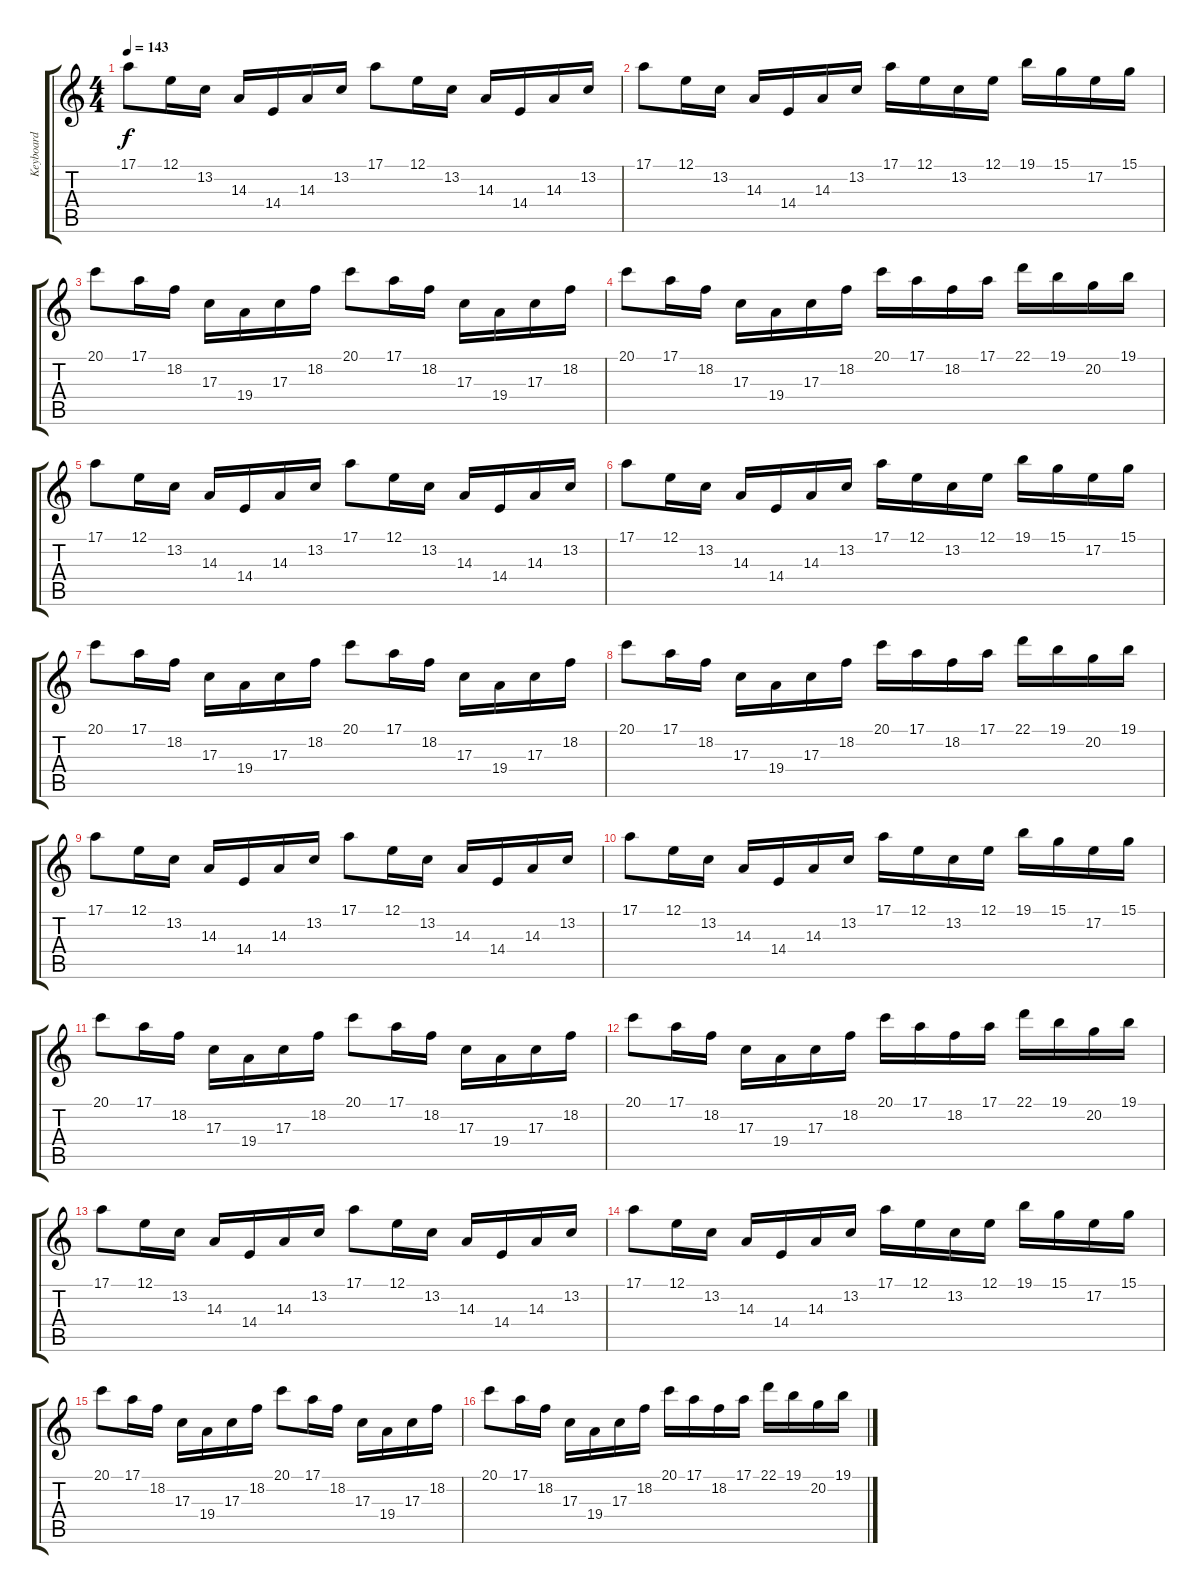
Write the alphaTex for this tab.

\track ("Keyboard" "Keyboard") {instrument synthbrass2}
\staff {score tabs}
\tuning (E4 B3 G3 D3 A2 E2) {hide}
\ts (4 4)
\tempo 143
\clef g2
\ks c
17.1.8{dy f} 12.1.16 13.2.16 14.3.16 14.4.16 14.3.16 13.2.16 17.1.8 12.1.16 13.2.16 14.3.16 14.4.16 14.3.16 13.2.16 |
17.1.8 12.1.16 13.2.16 14.3.16 14.4.16 14.3.16 13.2.16 17.1.16 12.1.16 13.2.16 12.1.16 19.1.16 15.1.16 17.2.16 15.1.16 |
20.1.8 17.1.16 18.2.16 17.3.16 19.4.16 17.3.16 18.2.16 20.1.8 17.1.16 18.2.16 17.3.16 19.4.16 17.3.16 18.2.16 |
20.1.8 17.1.16 18.2.16 17.3.16 19.4.16 17.3.16 18.2.16 20.1.16 17.1.16 18.2.16 17.1.16 22.1.16 19.1.16 20.2.16 19.1.16 |
17.1.8 12.1.16 13.2.16 14.3.16 14.4.16 14.3.16 13.2.16 17.1.8 12.1.16 13.2.16 14.3.16 14.4.16 14.3.16 13.2.16 |
17.1.8 12.1.16 13.2.16 14.3.16 14.4.16 14.3.16 13.2.16 17.1.16 12.1.16 13.2.16 12.1.16 19.1.16 15.1.16 17.2.16 15.1.16 |
20.1.8 17.1.16 18.2.16 17.3.16 19.4.16 17.3.16 18.2.16 20.1.8 17.1.16 18.2.16 17.3.16 19.4.16 17.3.16 18.2.16 |
20.1.8 17.1.16 18.2.16 17.3.16 19.4.16 17.3.16 18.2.16 20.1.16 17.1.16 18.2.16 17.1.16 22.1.16 19.1.16 20.2.16 19.1.16 |
17.1.8 12.1.16 13.2.16 14.3.16 14.4.16 14.3.16 13.2.16 17.1.8 12.1.16 13.2.16 14.3.16 14.4.16 14.3.16 13.2.16 |
17.1.8 12.1.16 13.2.16 14.3.16 14.4.16 14.3.16 13.2.16 17.1.16 12.1.16 13.2.16 12.1.16 19.1.16 15.1.16 17.2.16 15.1.16 |
20.1.8 17.1.16 18.2.16 17.3.16 19.4.16 17.3.16 18.2.16 20.1.8 17.1.16 18.2.16 17.3.16 19.4.16 17.3.16 18.2.16 |
20.1.8 17.1.16 18.2.16 17.3.16 19.4.16 17.3.16 18.2.16 20.1.16 17.1.16 18.2.16 17.1.16 22.1.16 19.1.16 20.2.16 19.1.16 |
17.1.8 12.1.16 13.2.16 14.3.16 14.4.16 14.3.16 13.2.16 17.1.8 12.1.16 13.2.16 14.3.16 14.4.16 14.3.16 13.2.16 |
17.1.8 12.1.16 13.2.16 14.3.16 14.4.16 14.3.16 13.2.16 17.1.16 12.1.16 13.2.16 12.1.16 19.1.16 15.1.16 17.2.16 15.1.16 |
20.1.8 17.1.16 18.2.16 17.3.16 19.4.16 17.3.16 18.2.16 20.1.8 17.1.16 18.2.16 17.3.16 19.4.16 17.3.16 18.2.16 |
20.1.8 17.1.16 18.2.16 17.3.16 19.4.16 17.3.16 18.2.16 20.1.16 17.1.16 18.2.16 17.1.16 22.1.16 19.1.16 20.2.16 19.1.16
